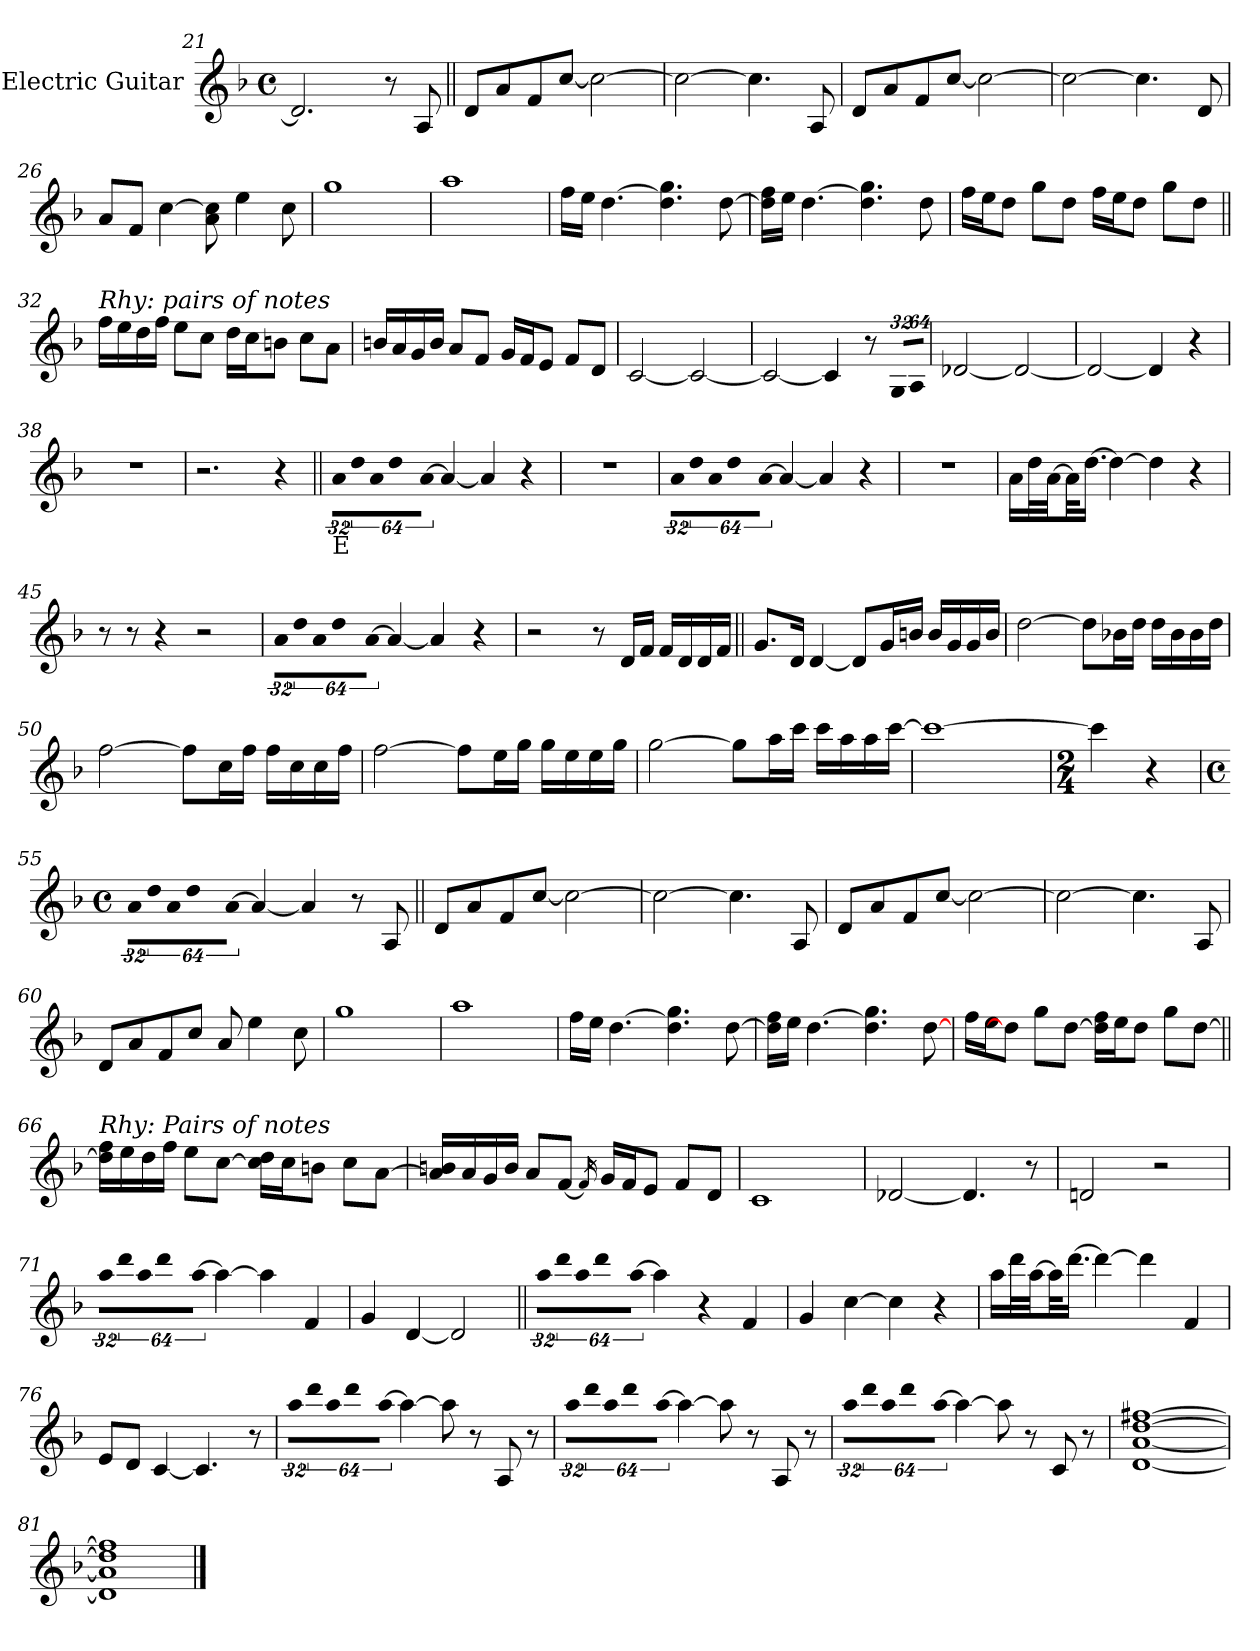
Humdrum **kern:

**kern
*part1
*staff1
*I"Electric Guitar
*I'E. Gtr.
*clefG2
*ITrd7c12
*k[b-]
*d:
*M4/4
*met(c)
=21
2.Di/]
8r
8AAi/
!!LO:LB:g=z
=22||
8Di/L
8Ai/
8Fi/
[<8ci/J
2ci\_<
=23
2ci\_>
4.ci\]
8AAi/
=24
8Di/L
8Ai/
8Fi/
[<8ci/J
2ci\_<
=25
2ci\_>
4.ci\]
8Di/
=26
8Ai/L
8Fi/J
[>4ci\
8Ai\ 8ci]
4ei\
8ci\
!!LO:LB:g=z
=27
1gi
=28
1ai
=29
16fi\LL
16ei\JJ
[>4.di\
4.di\] 4.gi
[>8di\
=30
16di\] 16fiLL
16ei\JJ
[>4.di\
4.di\] 4.gi
8di\
=31
16fi\LL
16ei\J
8di\J
8gi\L
8di\J
16fi\LL
16ei\J
8di\J
8gi\L
8di\J
!!LO:LB:g=z
=32||
!LO:TX:a:i:t=Rhy&colon; pairs of notes
16fi\LL
16ei\
16di\
16fi\JJ
8ei\L
8ci\J
16di\LL
16ci\J
8Bni\J
8ci\L
8Ai\J
=33
16Bni/LL
16Ai/
16Gi/
16Bi/JJ
8Ai/L
8Fi/J
16Gi/LL
16Fi/J
8Ei/J
8Fi/L
8Di/J
=34
[<2Ci/
2Ci/_<
!!LO:LB:g=z
=35
2Ci/_<
4Ci/]
8r
*Xbrackettup
!LO:N:vis=16
512%21GGi/KL
!LO:N:vis=8
512%43AAi/J
=36
[<2D-Xi/
2D-i/_<
=37
2D-i/_<
4D-i/]
4r
=38
1r
!!LO:PB:g=z
=39
2.r
4r
=40||
*brackettup
!LO:TX:b:t=E
!LO:N:vis=16
512%21Ai\LL
!LO:N:vis=16
1024%43di\
!LO:N:vis=16
1024%43Ai\J
!LO:N:vis=16
512%21di\K
!LO:N:vis=8
[>512%43Ai\J
4Ai/_>
4Ai/]
4r
=41
1r
=42
!LO:N:vis=16
512%21Ai\LL
!LO:N:vis=16
1024%43di\
!LO:N:vis=16
1024%43Ai\J
!LO:N:vis=16
512%21di\K
!LO:N:vis=8
[>512%43Ai\J
4Ai/_>
4Ai/]
4r
=43
1r
!!LO:LB:g=z
=44
16Ai\LL
32di\L
[>32Ai\JJ
32Ai\KL]
[>16.di\JJ
4di\_>
4di\]
4r
=45
8r
8r
4r
2r
=46
!LO:N:vis=16
512%21Ai\LL
!LO:N:vis=16
1024%43di\
!LO:N:vis=16
1024%43Ai\J
!LO:N:vis=16
512%21di\K
!LO:N:vis=8
[>512%43Ai\J
4Ai/_>
4Ai/]
4r
=47
2r
8r
16Di/LL
16Fi/JJ
16Fi/LL
16Di/
16Di/
16Fi/JJ
!!LO:LB:g=z
=48||
8.Gi/L
16Di/Jk
[<4Di/
8Di/L]
16Gi/L
16Bni/JJ
16Bi/LL
16Gi/
16Gi/
16Bi/JJ
=49
[>2di\
8di\L]
16B-Xi\L
16di\JJ
16di\LL
16B-i\
16B-i\
16di\JJ
=50
[>2fi\
8fi\L]
16ci\L
16fi\JJ
16fi\LL
16ci\
16ci\
16fi\JJ
=51
[>2fi\
8fi\L]
16ei\L
16gi\JJ
16gi\LL
16ei\
16ei\
16gi\JJ
!!LO:LB:g=z
=52
[>2gi\
8gi\L]
16ai\L
16cci\JJ
16cci\LL
16ai\
16ai\
[>16cci\JJ
=53
1cci_>
=54
*M2/4
4cci\]
4r
=55
*M4/4
*met(c)
!LO:N:vis=16
512%21Ai\LL
!LO:N:vis=16
1024%43di\
!LO:N:vis=16
1024%43Ai\J
!LO:N:vis=16
512%21di\K
!LO:N:vis=8
[>512%43Ai\J
4Ai/_>
4Ai/]
8r
8AAi/
!!LO:LB:g=z
=56||
8Di/L
8Ai/
8Fi/
[<8ci/J
2ci\_<
=57
2ci\_>
4.ci\]
8AAi/
=58
8Di/L
8Ai/
8Fi/
[<8ci/J
2ci\_<
=59
2ci\_>
4.ci\]
8AAi/
=60
8Di/L
8Ai/
8Fi/
8ci/J
8Ai/
4ei\
8ci\
!!LO:LB:g=z
=61
1gi
=62
1ai
=63
16fi\LL
16ei\JJ
[>4.di\
4.di\] 4.gi
[>8di\
=64
16di\] 16fiLL
16ei\JJ
[>4.di\
4.di\] 4.gi
[>8di\
=65
16fi\LL
16ei\J
8di\J]
8gi\L
[>8di\J
16di\] 16fiLL
16ei\J
8di\J
8gi\L
[>8di\J
!!LO:LB:g=z
=66||
!LO:TX:a:i:t=Rhy&colon; Pairs of notes
16di\] 16fiLL
16ei\
16di\
16fi\JJ
8ei\L
[>8ci\J
16ci\] 16diLL
16ci\J
8Bni\J
8ci\L
[>8Ai\J
=67
16Ai/] 16BniLL
16Ai/
16Gi/
16Bi/JJ
8Ai/L
[<8Fi/J
16qFi/]
16Gi/LL
16Fi/J
8Ei/J
8Fi/L
8Di/J
=68
1Ci
!!LO:LB:g=z
=69
[<2D-Xi/
4.D-i/]
8r
=70
2Dni/
2r
=71
!LO:N:vis=16
512%21ai\LL
!LO:N:vis=16
1024%43ddi\
!LO:N:vis=16
1024%43ai\J
!LO:N:vis=16
512%21ddi\K
!LO:N:vis=8
[>512%43ai\J
4ai\_>
4ai\]
4Fi/
=72
4Gi/
[<4Di/
2Di/]
!!LO:LB:g=z
=73||
!LO:N:vis=16
512%21ai\LL
!LO:N:vis=16
1024%43ddi\
!LO:N:vis=16
1024%43ai\J
!LO:N:vis=16
512%21ddi\K
!LO:N:vis=8
[>512%43ai\J
4ai\]
4r
4Fi/
=74
4Gi/
[>4ci\
4ci\]
4r
=75
16ai\LL
32ddi\L
[>32ai\JJ
32ai\KL]
[>16.ddi\JJ
4ddi\_>
4ddi\]
4Fi/
=76
8Ei/L
8Di/J
[<4Ci/
4.Ci/]
8r
=77
!LO:N:vis=16
512%21ai\LL
!LO:N:vis=16
1024%43ddi\
!LO:N:vis=16
1024%43ai\J
!LO:N:vis=16
512%21ddi\K
!LO:N:vis=8
[>512%43ai\J
4ai\_>
8ai\]
8r
8AAi/
8r
!!LO:LB:g=z
=78
!LO:N:vis=16
512%21ai\LL
!LO:N:vis=16
1024%43ddi\
!LO:N:vis=16
1024%43ai\J
!LO:N:vis=16
512%21ddi\K
!LO:N:vis=8
[>512%43ai\J
4ai\_>
8ai\]
8r
8AAi/
8r
=79
!LO:N:vis=16
512%21ai\LL
!LO:N:vis=16
1024%43ddi\
!LO:N:vis=16
1024%43ai\J
!LO:N:vis=16
512%21ddi\K
!LO:N:vis=8
[>512%43ai\J
4ai\_>
8ai\]
8r
8Ci/
8r
=80
[<1Di [<1Ai [>1di [>1f#Xi
=81
1Di] 1Ai] 1di] 1f#i]
==
*-
